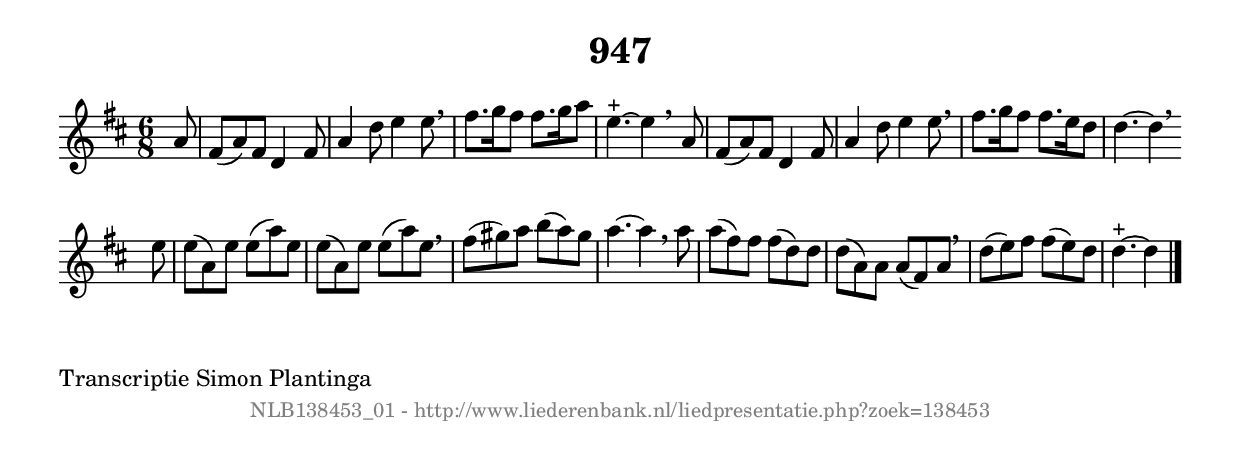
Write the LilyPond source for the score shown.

%
% produced by wce2krn 1.64 (7 June 2014)
%
\version"2.16"
#(append! paper-alist '(("long" . (cons (* 210 mm) (* 2000 mm)))))
#(set-default-paper-size "long")
sb = {\breathe}
mBreak = {\breathe }
bBreak = {\breathe }
x = {\once\override NoteHead #'style = #'cross }
gl=\glissando
itime={\override Staff.TimeSignature #'stencil = ##f }
ficta = {\once\set suggestAccidentals = ##t}
fine = {\once\override Score.RehearsalMark #'self-alignment-X = #1 \mark \markup {\italic{Fine}}}
dc = {\once\override Score.RehearsalMark #'self-alignment-X = #1 \mark \markup {\italic{D.C.}}}
dcf = {\once\override Score.RehearsalMark #'self-alignment-X = #1 \mark \markup {\italic{D.C. al Fine}}}
dcc = {\once\override Score.RehearsalMark #'self-alignment-X = #1 \mark \markup {\italic{D.C. al Coda}}}
ds = {\once\override Score.RehearsalMark #'self-alignment-X = #1 \mark \markup {\italic{D.S.}}}
dsf = {\once\override Score.RehearsalMark #'self-alignment-X = #1 \mark \markup {\italic{D.S. al Fine}}}
dsc = {\once\override Score.RehearsalMark #'self-alignment-X = #1 \mark \markup {\italic{D.S. al Coda}}}
pv = {\set Score.repeatCommands = #'((volta "1"))}
sv = {\set Score.repeatCommands = #'((volta "2"))}
tv = {\set Score.repeatCommands = #'((volta "3"))}
qv = {\set Score.repeatCommands = #'((volta "4"))}
xv = {\set Score.repeatCommands = #'((volta #f))}
\header{ tagline = ""
title = "947"
}
\score {{
\key d \major
\relative g'
{
\set melismaBusyProperties = #'()
\partial 32*4
\time 6/8
\tempo 4=120
\override Score.MetronomeMark #'transparent = ##t
\override Score.RehearsalMark #'break-visibility = #(vector #t #t #f)
a8 | fis8( a8) fis8 d4 fis8 | a4 d8 e4 e8 \sb | fis8. g16 fis8 fis8. g16 a8 | e4.^"+"~ e4 \mBreak
a,8 | fis8( a8) fis8 d4 fis8 | a4 d8 e4 e8 \sb | fis8. g16 fis8 fis8. e16 d8 | d4.~ d4 \bar ":|:" \bBreak
e8 | e8( a,8) e'8 e8( a8) e8 | e8( a,8) e'8 e8( a8) e8 \sb | fis8( gis8) a8 b8( a8) gis8 | a4.~ a4 \mBreak
a8 | a8( fis8) fis8 fis8( d8) d8 | d8( a8) a8 a8( fis8) a8 \sb | d8( e8) fis8 fis8( e8) d8 | d4.^"+"~ d4 \bar "|."
 }}
 \midi { }
 \layout {
            indent = 0.0\cm
}
}
\markup { \wordwrap-string #" 
Transcriptie Simon Plantinga
"}
\markup { \vspace #0 } \markup { \with-color #grey \fill-line { \center-column { \smaller "NLB138453_01 - http://www.liederenbank.nl/liedpresentatie.php?zoek=138453" } } }
